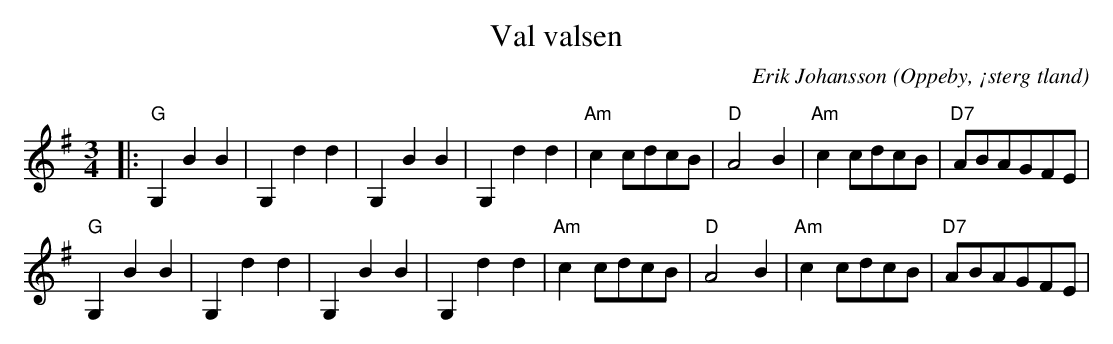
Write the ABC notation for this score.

X:1
T:Val valsen
C:Erik Johansson
O:Oppeby, ¡sterg tland
Q:140
M:3/4
L:1/8
K:G
|:"G"G,2B2B2|G,2d2d2 |G,2B2B2|G,2d2d2 |"Am" c2 cdcB| "D" A4 B2 | "Am" c2 cdcB |"D7" ABAGFE |
"G"G,2B2B2|G,2d2d2 |G,2B2B2|G,2d2d2 |"Am" c2 cdcB| "D" A4 B2 | "Am" c2 cdcB |"D7" ABAGFE |
